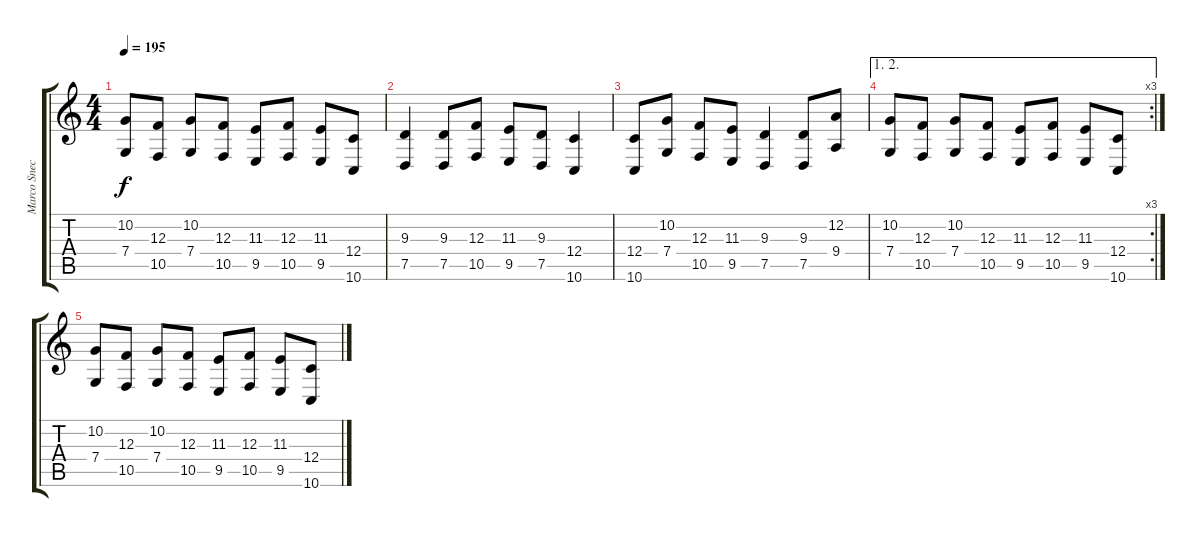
\track ("Marco Sneck" "Marco Snec") {instrument stringensemble1}
\staff {score tabs}
\tuning (D4 A3 F3 C3 G2 D2) {hide}
\ts (4 4)
\tempo 195
\clef g2
\ks c
(10.2 7.4).8{dy f} (12.3 10.5).8 (10.2 7.4).8 (12.3 10.5).8 (11.3 9.5).8 (12.3 10.5).8 (11.3 9.5).8 (12.4 10.6).8 |
(9.3 7.5).4 (9.3 7.5).8 (12.3 10.5).8 (11.3 9.5).8 (9.3 7.5).8 (12.4 10.6).4 |
(12.4 10.6).8 (10.2 7.4).8 (12.3 10.5).8 (11.3 9.5).8 (9.3 7.5).4 (9.3 7.5).8 (12.2 9.4).8 |
\ae (1 2)
\rc 3
(10.2 7.4).8 (12.3 10.5).8 (10.2 7.4).8 (12.3 10.5).8 (11.3 9.5).8 (12.3 10.5).8 (11.3 9.5).8 (12.4 10.6).8 |
(10.2 7.4).8 (12.3 10.5).8 (10.2 7.4).8 (12.3 10.5).8 (11.3 9.5).8 (12.3 10.5).8 (11.3 9.5).8 (12.4 10.6).8
